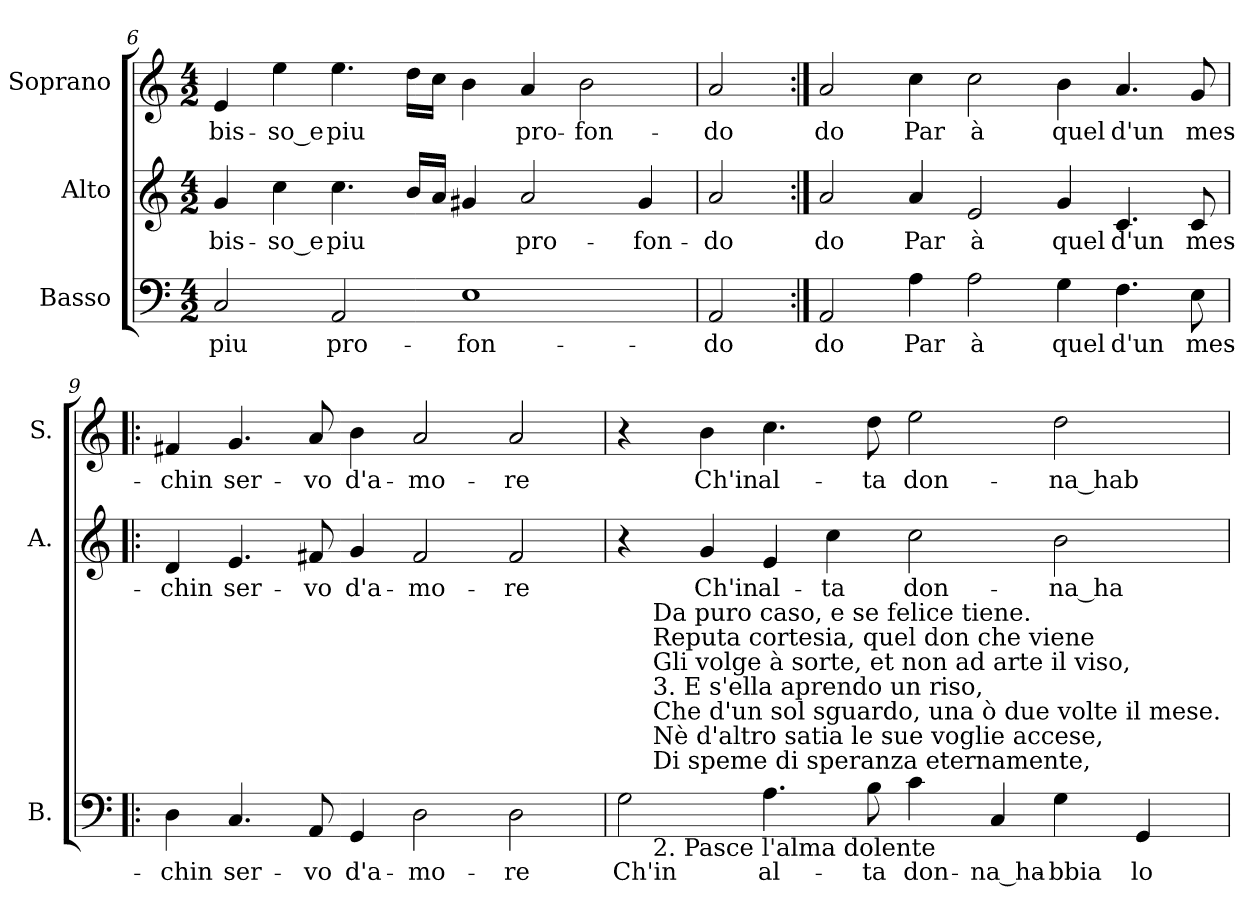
**kern	**text	**kern	**text	**kern	**text
*part3	*part3	*part2	*part2	*part1	*part1
*staff3	*staff3	*staff2	*staff2	*staff1	*staff1
*I"Basso	*	*I"Alto	*	*I"Soprano	*
*I'B.	*	*I'A.	*	*I'S.	*
!!LO:LB:g=z
*clefF4	*	*clefG2	*	*clefG2	*
*k[]	*	*k[]	*	*k[]	*
*C:	*	*C:	*	*C:	*
*M4/2	*	*M4/2	*	*M4/2	*
=6	=6	=6	=6	=6	=6
!	!LO:LY:b:color=#000000	!	!	!	!
!	!	!	!LO:LY:b:color=#000000	!	!
!	!	!	!	!	!LO:LY:b:color=#000000
2Ci/	piu	4gi/	-bis-	4ei/	-bis-
!	!	!	!LO:LY:b:color=#000000	!	!
!	!	!	!	!	!LO:LY:b:color=#000000
.	.	4cci\	-so_e	4eei\	-so_e
!	!LO:LY:b:color=#000000	!	!	!	!
!	!	!	!LO:LY:b:color=#000000	!	!
!	!	!	!	!	!LO:LY:b:color=#000000
2AAi/	pro-	4.cci\	piu	4.eei\	piu
.	.	16bi/LL	.	16ddi\LL	.
.	.	16ai/JJ	.	16cci\JJ	.
!	!LO:LY:b:color=#000000	!	!	!	!
1Ei	-fon-	4g#Xi/	.	4bi\	.
!	!	!	!LO:LY:b:color=#000000	!	!
!	!	!	!	!	!LO:LY:b:color=#000000
.	.	2ai/	pro-	4ai/	pro-
!	!	!	!	!	!LO:LY:b:color=#000000
.	.	.	.	2bi\	-fon-
!	!	!	!LO:LY:b:color=#000000	!	!
.	.	4g#i/	-fon-	.	.
=7	=7	=7	=7	=7	=7
!	!LO:LY:b:color=#000000	!	!	!	!
!	!	!	!LO:LY:b:color=#000000	!	!
!	!	!	!	!	!LO:LY:b:color=#000000
2AAi/	-do	2ai/	-do	2ai/	-do
=8:|!	=8:|!	=8:|!	=8:|!	=8:|!	=8:|!
!	!LO:LY:b:color=#000000	!	!	!	!
!	!	!	!LO:LY:b:color=#000000	!	!
!	!	!	!	!	!LO:LY:b:color=#000000
2AAi/	do	2ai/	do	2ai/	do
!	!LO:LY:b:color=#000000	!	!	!	!
!	!	!	!LO:LY:b:color=#000000	!	!
!	!	!	!	!	!LO:LY:b:color=#000000
4Ai\	Par	4ai/	Par	4cci\	Par
!	!LO:LY:b:color=#000000	!	!	!	!
!	!	!	!LO:LY:b:color=#000000	!	!
!	!	!	!	!	!LO:LY:b:color=#000000
2Ai\	à	2ei/	à	2cci\	à
!	!LO:LY:b:color=#000000	!	!	!	!
!	!	!	!LO:LY:b:color=#000000	!	!
!	!	!	!	!	!LO:LY:b:color=#000000
4Gi\	quel	4gi/	quel	4bi\	quel
!	!LO:LY:b:color=#000000	!	!	!	!
!	!	!	!LO:LY:b:color=#000000	!	!
!	!	!	!	!	!LO:LY:b:color=#000000
4.Fi\	d'un	4.ci/	d'un	4.ai/	d'un
!	!LO:LY:b:color=#000000	!	!	!	!
!	!	!	!LO:LY:b:color=#000000	!	!
!	!	!	!	!	!LO:LY:b:color=#000000
8Ei\	mes-	8ci/	mes-	8gi/	mes-
=9!|:	=9!|:	=9!|:	=9!|:	=9!|:	=9!|:
!	!LO:LY:b:color=#000000	!	!	!	!
!	!	!	!LO:LY:b:color=#000000	!	!
!	!	!	!	!	!LO:LY:b:color=#000000
4Di\	-chin	4di/	-chin	4f#Xi/	-chin
!	!LO:LY:b:color=#000000	!	!	!	!
!	!	!	!LO:LY:b:color=#000000	!	!
!	!	!	!	!	!LO:LY:b:color=#000000
4.Ci/	ser-	4.ei/	ser-	4.gi/	ser-
!	!LO:LY:b:color=#000000	!	!	!	!
!	!	!	!LO:LY:b:color=#000000	!	!
!	!	!	!	!	!LO:LY:b:color=#000000
8AAi/	-vo	8f#Xi/	-vo	8ai/	-vo
!	!LO:LY:b:color=#000000	!	!	!	!
!	!	!	!LO:LY:b:color=#000000	!	!
!	!	!	!	!	!LO:LY:b:color=#000000
4GGi/	d'a-	4gi/	d'a-	4bi\	d'a-
!	!LO:LY:b:color=#000000	!	!	!	!
!	!	!	!LO:LY:b:color=#000000	!	!
!	!	!	!	!	!LO:LY:b:color=#000000
2Di\	-mo-	2f#i/	-mo-	2ai/	-mo-
!	!LO:LY:b:color=#000000	!	!	!	!
!	!	!	!LO:LY:b:color=#000000	!	!
!	!	!	!	!	!LO:LY:b:color=#000000
2Di\	-re	2f#i/	-re	2ai/	-re
!!LO:LB:g=z
=10	=10	=10	=10	=10	=10
!	!LO:LY:b:color=#000000	!	!	!	!
*^	*	*	*	*	*
2Gi\	16.ryy	Ch'in	4r	.	4r	.
!	!LO:TX:b:t=2. Pasce l'alma dolente	!	!	!	!	!
!	!LO:TX:t=Di speme di speranza eternamente,	!	!	!	!	!
!	!LO:TX:t=Nè d'altro satia le sue voglie accese,	!	!	!	!	!
!	!LO:TX:t=Che d'un sol sguardo, una ò due volte il mese.	!	!	!	!	!
!	!LO:TX:t=3. E s'ella aprendo un riso,	!	!	!	!	!
!	!LO:TX:t=Gli volge à sorte, et non ad arte il viso,	!	!	!	!	!
!	!LO:TX:t=Reputa cortesia, quel don che viene	!	!	!	!	!
!	!LO:TX:t=Da puro caso, e se felice tiene.	!	!	!	!	!
.	1ryy	.	.	.	.	.
!	!	!	!	!LO:LY:b:color=#000000	!	!
!	!	!	!	!	!	!LO:LY:b:color=#000000
.	.	.	4gi/	Ch'in	4bi\	Ch'in
!	!	!LO:LY:b:color=#000000	!	!	!	!
!	!	!	!	!LO:LY:b:color=#000000	!	!
!	!	!	!	!	!	!LO:LY:b:color=#000000
4.Ai\	.	al-	4ei/	al-	4.cci\	al-
!	!	!	!	!LO:LY:b:color=#000000	!	!
.	.	.	4cci\	-ta	.	.
!	!	!LO:LY:b:color=#000000	!	!	!	!
!	!	!	!	!	!	!LO:LY:b:color=#000000
8Bi\	.	-ta	.	.	8ddi\	-ta
!	!	!LO:LY:b:color=#000000	!	!	!	!
!	!	!	!	!LO:LY:b:color=#000000	!	!
!	!	!	!	!	!	!LO:LY:b:color=#000000
4ci\	.	don-	2cci\	don-	2eei\	don-
.	2ryy	.	.	.	.	.
!	!	!LO:LY:b:color=#000000	!	!	!	!
4Ci/	.	-na_ha-	.	.	.	.
!	!	!LO:LY:b:color=#000000	!	!	!	!
!	!	!	!	!LO:LY:b:color=#000000	!	!
!	!	!	!	!	!	!LO:LY:b:color=#000000
4Gi\	.	-bbia	2bi\	-na_ha-	2ddi\	-na_hab-
.	4ryy	.	.	.	.	.
!	!	!LO:LY:b:color=#000000	!	!	!	!
4GGi/	.	lo-	.	.	.	.
.	8ryy	.	.	.	.	.
.	32ryy	.	.	.	.	.
*v	*v	*	*	*	*	*
=	=	=	=	=	=
*-	*-	*-	*-	*-	*-
